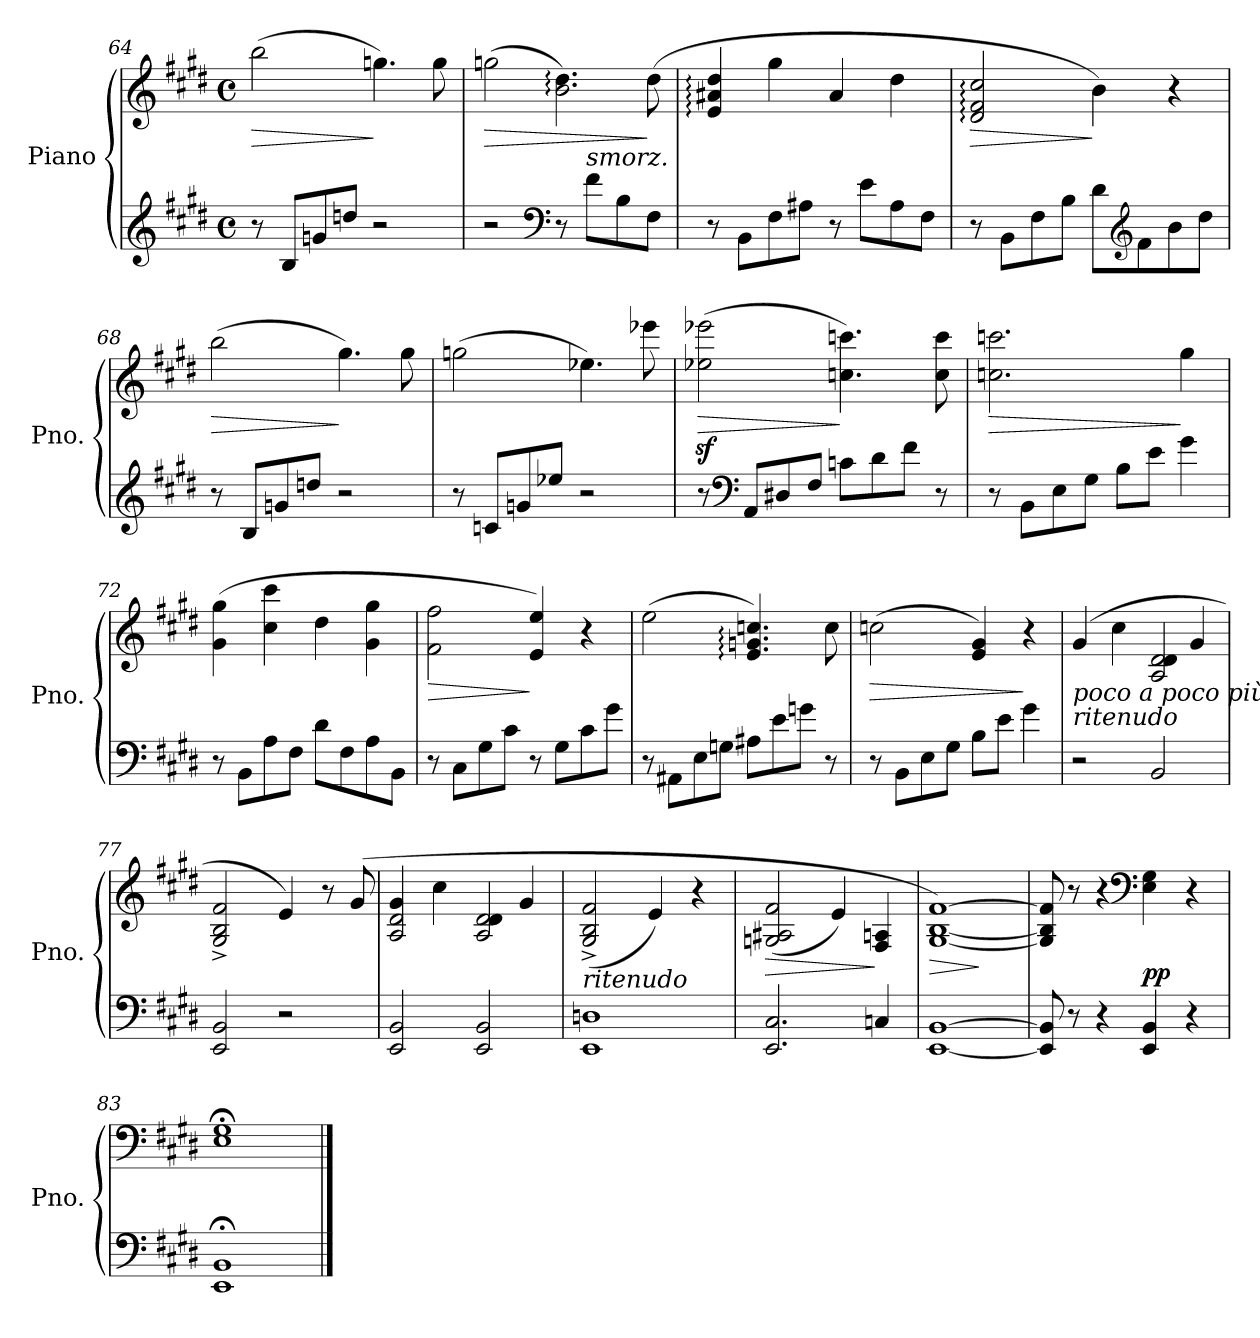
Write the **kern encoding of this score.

**kern	**kern	**dynam
*part1	*part1	*part1
*staff2	*staff1	*staff1/2
*I"Piano	*	*
*I'Pno.	*	*
*clefG2	*clefG2	*
*k[f#c#g#d#]	*k[f#c#g#d#]	*
*M4/4	*M4/4	*
*met(c)	*met(c)	*
=64	=64	=64
!	!	!LO:HP:b
8r	(>2bb\	>
8B/L	.	.
8gn/	.	.
8ddn/J	.	.
2r	4.ggn\)	]
.	8gg\	.
=65	=65	=65
!	!	!LO:HP:b
*	*^	*
2r	(>2ggn\	2ryy	>
*clefF4	*	*	*
!	!LO:N:n=1:head=open	!	!
8r	4.b\: 4.dd#\:)	8ryy	.
!	!	!LO:TX:b:i:t=smorz.	!
8f#\L	.	4.ryy	.
8B\	.	.	.
8F#\J	(>8dd#\	.	]
!!LO:LB:g=z
=66	=66	=66	=66
!	!LO:N:n=1:head=open	!	!
!	!LO:N:n=2:head=open	!	!
*	*v	*v	*
8r	4e/: 4a#X/: 4dd#/:	.
8BB\L	.	.
8F#\	4gg#\	.
8A#X\J	.	.
8r	4a#/	.
8e\L	.	.
8A#\	4dd#\	.
8F#\J	.	.
=67	=67	=67
!	!	!LO:HP:b
8r	2d#/: 2f#/: 2cc#/:	>
8BB\L	.	.
8F#\	.	.
8B\J	.	.
8d#\L	4b\)	]
*clefG2	*	*
8f#\	.	.
8b\	4r	.
8dd#\J	.	.
=68	=68	=68
!	!	!LO:HP:b
8r	(>2bb\	>
8B/L	.	.
8gn/	.	.
8ddn/J	.	.
2r	4.gg#\)	]
.	8gg#\	.
=69	=69	=69
8r	(>2ggn\	.
8cn/L	.	.
8gn/	.	.
8ee-X/J	.	.
2r	4.ee-X\)	.
.	8eee-X\	.
!!LO:LB:g=z
=70	=70	=70
!	!	!LO:HP:b
8r	(>2ee-X\z< 2eee-X\z<	>
*clefF4	*	*
8AA/L	.	.
8D#X/	.	.
8F#/J	.	.
8cn\L	4.ccn\ 4.cccn\)	]
8d#\	.	.
8f#\J	.	.
8r	8cc\ 8ccc\	.
=71	=71	=71
!	!	!LO:HP:b
8r	2.ccn\ 2.cccn\	>
8BB\L	.	.
8E\	.	.
8G#\J	.	.
8B\L	.	.
8e\J	.	.
4g#\	4gg#\	]
=72	=72	=72
8r	(>4g#\ 4gg#\	.
8BB\L	.	.
8A\	4cc#\ 4ccc#\	.
8F#\J	.	.
8d#\L	4dd#\	.
8F#\	.	.
8A\	4g#\ 4gg#\	.
8BB\J	.	.
=73	=73	=73
!	!	!LO:HP:b
8r	2f#\ 2ff#\	>
8C#\L	.	.
8G#\	.	.
8c#\J	.	.
8r	4e/ 4ee/)	]
8G#\L	.	.
8c#\	4r	.
8g#\J	.	.
!!LO:LB:g=z
=74	=74	=74
8r	(>2ee\	.
8AA#X\L	.	.
8E\	.	.
8Gn\J	.	.
8A#X\L	4.e/: 4.gn/: 4.ccn/:)	.
8e\	.	.
8gn\J	.	.
8r	8cc\	.
=75	=75	=75
!	!	!LO:HP:b
8r	(>2ccn\	>
8BB\L	.	.
8E\	.	.
8G#\J	.	.
8B\L	4e/ 4g#/)	.
8e\J	.	.
4g#\	4r	]
=76	=76	=76
!	!LO:TX:b:i:t=poco a poco più	!
!	!LO:TX:b:i:t=ritenudo	!
2r	(>4g#/	.
.	4cc#\	.
!	!LO:N:n=1:head=open	!
!	!LO:N:n=2:head=open	!
2BB/	4A/ 4d#/ 4d#/	.
.	4g#/	.
=77	=77	=77
2EE/ 2BB/	2G#/^ 2B/^ 2f#/^	.
2r	4e/)	.
.	8r	.
.	(>8g#/	.
=78	=78	=78
!	!LO:N:n=1:head=open	!
!	!LO:N:n=2:head=open	!
2EE/ 2BB/	4A/ 4d#/ 4g#/	.
.	4cc#\	.
!	!LO:N:n=1:head=open	!
!	!LO:N:n=2:head=open	!
2EE/ 2BB/	4A/ 4d#/ 4d#/	.
.	4g#/	.
=79	=79	=79
!	!LO:TX:b:i:t=ritenudo	!
!	!LO:N:n=1:head=open	!
!	!LO:N:n=2:head=open	!
1EE 1Dn	(>2G#/^ 2B/^ 2f#/^	.
.	4e/)	.
.	4r	.
!!LO:LB:g=z
=80	=80	=80
!LO:N:n=1:head=open	!	!LO:HP:b
2.EE/ 2.C#/	(<2Gn/ 2A#X/ 2f#/	>
.	4e/)	.
4Cn/	4F#/ 4An/	]
=81	=81	=81
!	!	!LO:HP:b
[1EE [1BB	[1G# [1B [1f#)	>
.	.	]
=82	=82	=82
8EE/] 8BB/]	8G#/] 8B/] 8f#/]	.
8r	8r	.
4r	4r	.
*	*clefF4	*
!	!	!LO:DY:a=2
4EE/ 4BB/	4E\ 4G#\	pp
4r	4r	.
=83	=83	=83
1EE;< 1BB;<	1E;< 1G#;<	.
==	==	==
*-	*-	*-
